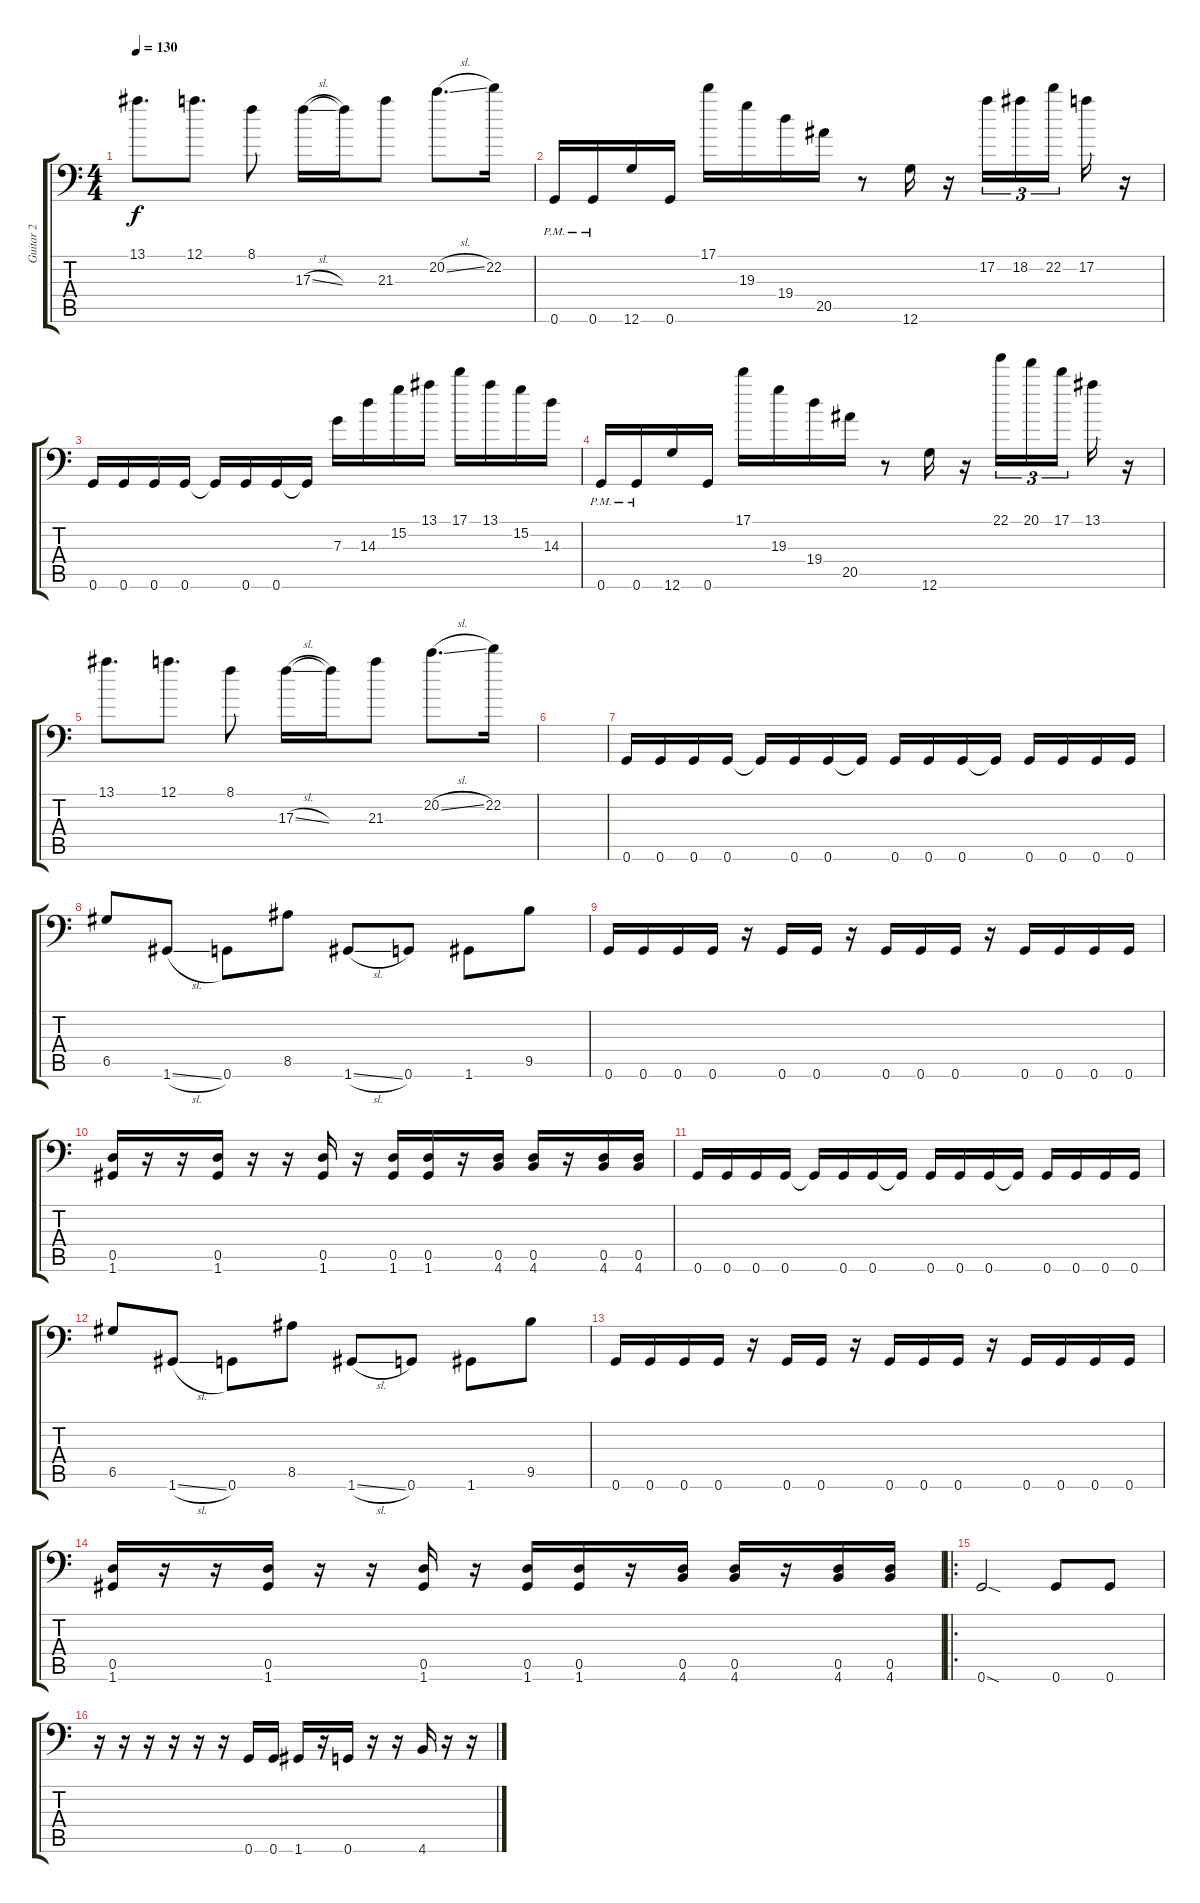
\track ("Guitar 2" "Guitar 2") {instrument distortionguitar}
\staff {score tabs}
\tuning (A3 E3 C3 G2 D2 G1) {hide}
\ts (4 4)
\tempo 130
\clef f4
\ks c
13.1.8{d dy f} 12.1.8{d} 8.1.8 17.3{sl}.16 17.3{t}.16 21.3.8 20.2{sl}.8{d} 22.2.16 |
0.6{pm}.16 0.6{pm}.16 12.6.16 0.6.16 17.1.16 19.3.16 19.4.16 20.5.16 r.8 12.6.16 r.16 17.2.16{tu (3 2)} 18.2.16{tu (3 2)} 22.2.16{tu (3 2) beam splitsecondary} 17.2.16 r.16 |
0.6.16 0.6.16 0.6.16 0.6.16 0.6{t}.16 0.6.16 0.6.16 0.6{t}.16 7.3.16 14.3.16 15.2.16 13.1.16 17.1.16 13.1.16 15.2.16 14.3.16 |
0.6{pm}.16 0.6{pm}.16 12.6.16 0.6.16 17.1.16 19.3.16 19.4.16 20.5.16 r.8 12.6.16 r.16 22.1.16{tu (3 2)} 20.1.16{tu (3 2)} 17.1.16{tu (3 2) beam splitsecondary} 13.1.16 r.16 |
13.1.8{d} 12.1.8{d} 8.1.8 17.3{sl}.16 17.3{t}.16 21.3.8 20.2{sl}.8{d} 22.2.16 |
|
0.6.16 0.6.16 0.6.16 0.6.16 0.6{t}.16 0.6.16 0.6.16 0.6{t}.16 0.6.16 0.6.16 0.6.16 0.6{t}.16 0.6.16 0.6.16 0.6.16 0.6.16 |
6.5.8 1.6{sl}.8 0.6.8 8.5.8 1.6{sl}.8 0.6.8 1.6.8 9.5.8 |
0.6.16 0.6.16 0.6.16 0.6.16 r.16 0.6.16 0.6.16 r.16 0.6.16 0.6.16 0.6.16 r.16 0.6.16 0.6.16 0.6.16 0.6.16 |
(0.5 1.6).16 r.16 r.16 (0.5 1.6).16 r.16 r.16 (0.5 1.6).16 r.16 (0.5 1.6).16 (0.5 1.6).16 r.16 (0.5 4.6).16 (0.5 4.6).16 r.16 (0.5 4.6).16 (0.5 4.6).16 |
0.6.16 0.6.16 0.6.16 0.6.16 0.6{t}.16 0.6.16 0.6.16 0.6{t}.16 0.6.16 0.6.16 0.6.16 0.6{t}.16 0.6.16 0.6.16 0.6.16 0.6.16 |
6.5.8 1.6{sl}.8 0.6.8 8.5.8 1.6{sl}.8 0.6.8 1.6.8 9.5.8 |
0.6.16 0.6.16 0.6.16 0.6.16 r.16 0.6.16 0.6.16 r.16 0.6.16 0.6.16 0.6.16 r.16 0.6.16 0.6.16 0.6.16 0.6.16 |
(0.5 1.6).16 r.16 r.16 (0.5 1.6).16 r.16 r.16 (0.5 1.6).16 r.16 (0.5 1.6).16 (0.5 1.6).16 r.16 (0.5 4.6).16 (0.5 4.6).16 r.16 (0.5 4.6).16 (0.5 4.6).16 |
\ro
0.6{sod}.2 0.6.8 0.6.8 |
r.16 r.16 r.16 r.16 r.16 r.16 0.6.16 0.6.16 1.6.16 r.16 0.6.16 r.16 r.16 4.6.16 r.16 r.16
